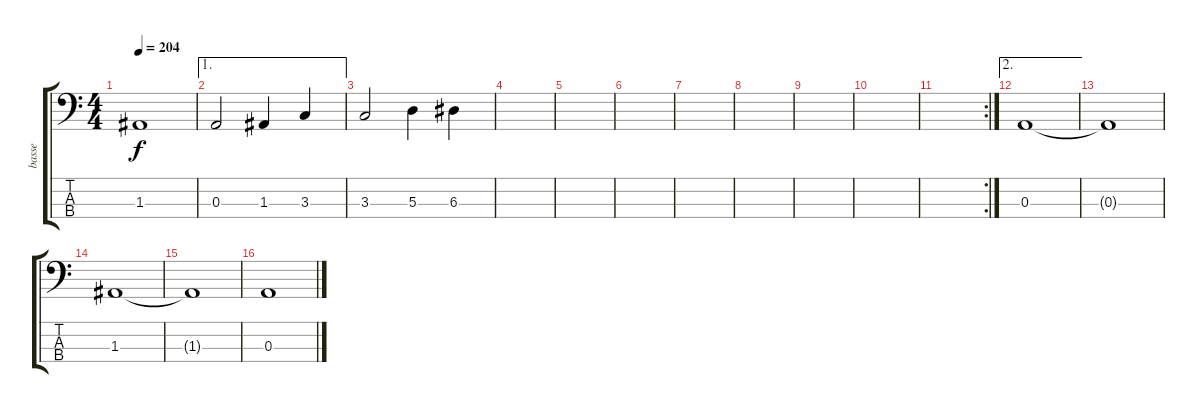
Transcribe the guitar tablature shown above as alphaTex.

\track ("basse" "basse") {instrument electricbasspick}
\staff {score tabs}
\tuning (G2 D2 A1 E1) {hide}
\ts (4 4)
\tempo 204
\clef f4
\ks c
1.3{t}.1{dy f} |
\ae 1
0.3.2 1.3.4 3.3.4 |
3.3.2 5.3.4 6.3.4 |
|
|
|
|
|
|
|
\rc 2
|
\ae 2
0.3.1 |
0.3{t}.1 |
1.3.1 |
1.3{t}.1 |
0.3.1
